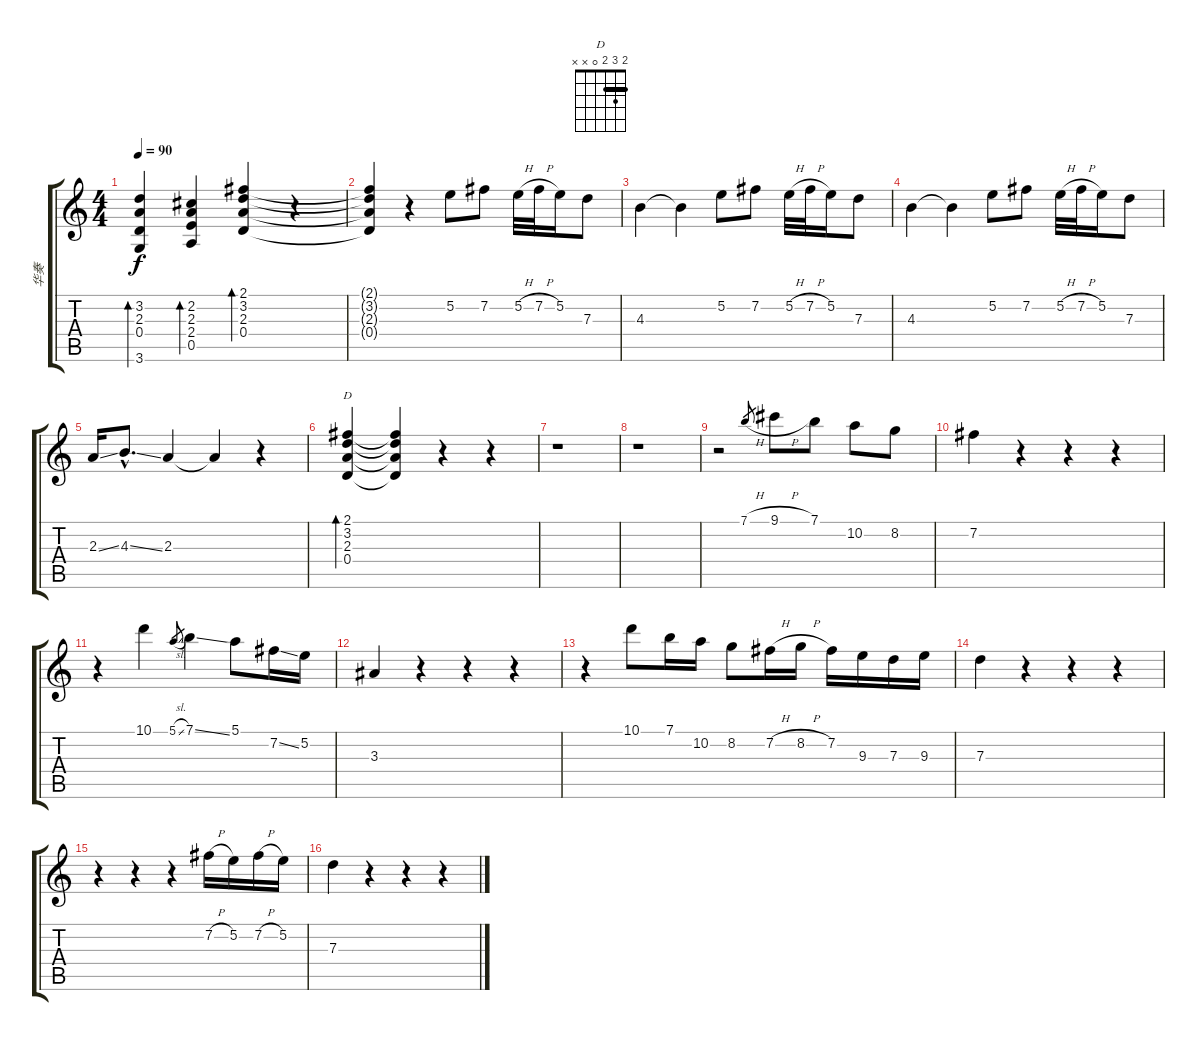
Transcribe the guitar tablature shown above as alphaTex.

\track ("华奏" "华奏") {instrument acousticguitarnylon}
\staff {score tabs}
\tuning (E4 B3 G3 D3 A2 E2) {hide}
\chord ("D" 2 3 2 0 x x) {barre 2}
\ts (4 4)
\tempo 90
\clef g2
\ks c
(3.2 2.3 0.4 3.6).4{bd 240 dy f} (2.2 2.3 2.4 0.5).4{bd 240} (2.1 3.2 2.3 0.4).4{bd 240} r.4 |
(2.1{t} 3.2{t} 2.3{t} 0.4{t}).4 r.4 5.2.8 7.2.8 5.2{h}.32 7.2{h}.32 5.2.16 7.3.8 |
4.3.4 4.3{t}.4 5.2.8 7.2.8 5.2{h}.32 7.2{h}.32 5.2.16 7.3.8 |
4.3.4 4.3{t}.4 5.2.8 7.2.8 5.2{h}.32 7.2{h}.32 5.2.16 7.3.8 |
2.3{ss}.16 4.3{ss hac}.8{d} 2.3.4 2.3{t}.4 r.4 |
(2.1 3.2 2.3 0.4).4{bd 240 ch "D"} (2.1{t} 3.2{t} 2.3{t} 0.4{t}).4 r.4 r.4 |
r.1 |
r.1 |
r.2 7.1{h}.8{gr} 9.1{h}.8 7.1.8 10.2.8 8.2.8 |
7.2.4 r.4 r.4 r.4 |
r.4 10.1.4 5.1{sl}.8{gr} 7.1{ss}.4 5.1.8 7.2{ss}.16 5.2.16 |
3.3.4 r.4 r.4 r.4 |
r.4 10.1.8 7.1.16 10.2.16 8.2.8 7.2{h}.16 8.2{h}.16 7.2.16 9.3.16 7.3.16 9.3.16 |
7.3.4 r.4 r.4 r.4 |
r.4 r.4 r.4 7.2{h}.16 5.2.16 7.2{h}.16 5.2.16 |
7.3.4 r.4 r.4 r.4
